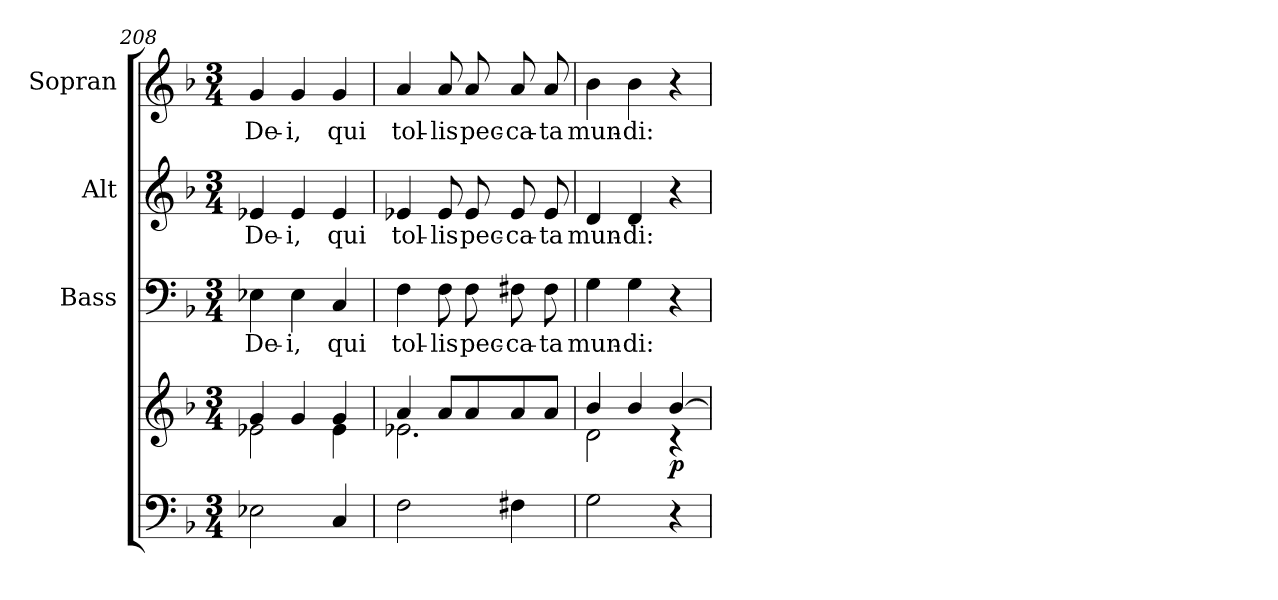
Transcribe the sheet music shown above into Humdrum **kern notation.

**kern	**kern	**dynam	**kern	**text	**kern	**text	**kern	**text
*part4	*part4	*part4	*part3	*part3	*part2	*part2	*part1	*part1
*staff5	*staff4	*staff4/5	*staff3	*staff3	*staff2	*staff2	*staff1	*staff1
*	*	*	*I"Bass	*	*I"Alt	*	*I"Sopran	*
*	*	*	*I'B.	*	*I'A.	*	*I'S.	*
*clefF4	*clefG2	*	*clefF4	*	*clefG2	*	*clefG2	*
*k[b-]	*k[b-]	*	*k[b-]	*	*k[b-]	*	*k[b-]	*
*F:	*F:	*	*F:	*	*F:	*	*F:	*
*M3/4	*M3/4	*	*M3/4	*	*M3/4	*	*M3/4	*
=208	=208	=208	=208	=208	=208	=208	=208	=208
*	*^	*	*	*	*	*	*	*
!	!	!	!	!	!LO:LY:b	!	!LO:LY:b	!	!LO:LY:b
2E-X\	4g/	2e-X\	.	4E-X\	De-	4e-X/	De-	4g/	De-
!	!	!	!	!	!LO:LY:b	!	!LO:LY:b	!	!LO:LY:b
.	4g/	.	.	4E-\	-i,	4e-/	-i,	4g/	-i,
!	!	!	!	!	!LO:LY:b	!	!LO:LY:b	!	!LO:LY:b
4C/	4g/	4e-\	.	4C/	qui	4e-/	qui	4g/	qui
=209	=209	=209	=209	=209	=209	=209	=209	=209	=209
!	!	!	!	!	!LO:LY:b	!	!LO:LY:b	!	!LO:LY:b
2F\	4a/	2.e-X\	.	4F\	tol-	4e-X/	tol-	4a/	tol-
!	!	!	!	!	!LO:LY:b	!	!LO:LY:b	!	!LO:LY:b
.	8a/L	.	.	8F\	-lis	8e-/	-lis	8a/	-lis
!	!	!	!	!	!LO:LY:b	!	!LO:LY:b	!	!LO:LY:b
.	8a/	.	.	8F\	pec-	8e-/	pec-	8a/	pec-
!	!	!	!	!	!LO:LY:b	!	!LO:LY:b	!	!LO:LY:b
4F#X\	8a/	.	.	8F#X\	-ca-	8e-/	-ca-	8a/	-ca-
!	!	!	!	!	!LO:LY:b	!	!LO:LY:b	!	!LO:LY:b
.	8a/J	.	.	8F#\	-ta	8e-/	-ta	8a/	-ta
=210	=210	=210	=210	=210	=210	=210	=210	=210	=210
!	!	!	!	!	!LO:LY:b	!	!LO:LY:b	!	!LO:LY:b
2G\	4b-/	2d\	.	4G\	mun-	4d/	mun-	4b-\	mun-
!	!	!	!	!	!LO:LY:b	!	!LO:LY:b	!	!LO:LY:b
.	4b-/	.	.	4G\	-di:	4d/	-di:	4b-\	-di:
!	!	!	!LO:DY:b	!	!	!	!	!	!
4r	[>4b-/	4rc	p	4r	.	4r	.	4r	.
*	*v	*v	*	*	*	*	*	*	*
=	=	=	=	=	=	=	=	=
*-	*-	*-	*-	*-	*-	*-	*-	*-
